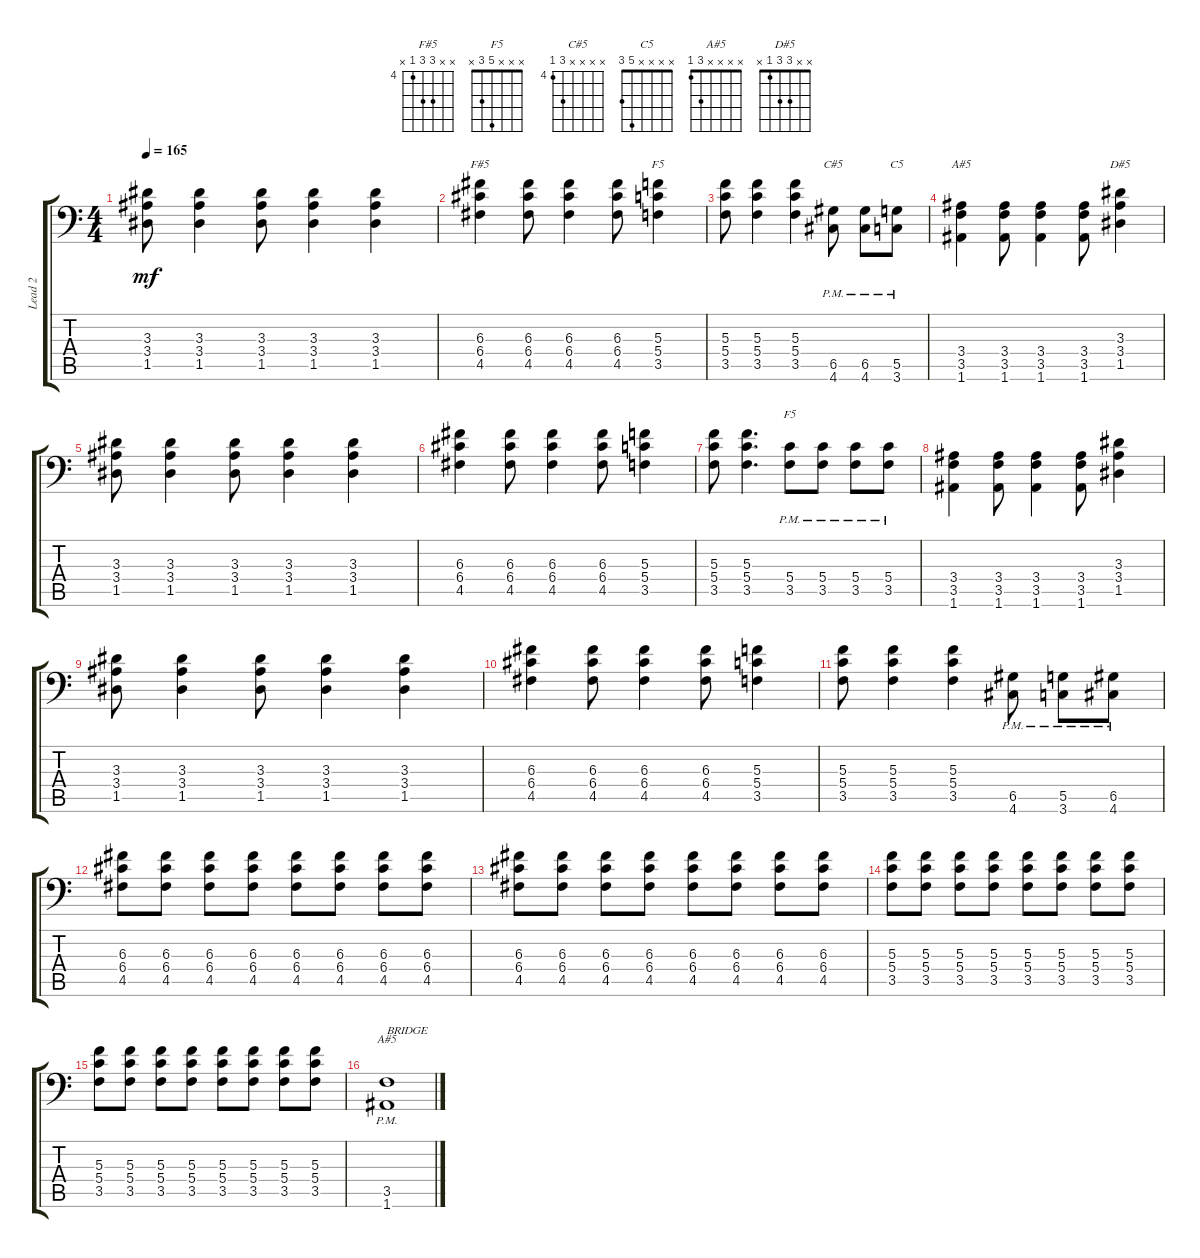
\track ("Lead 2" "Lead 2") {instrument overdrivenguitar}
\staff {score tabs}
\tuning (A3 F3 C3 G2 D2 A1) {hide}
\chord ("F#5" x x 6 6 4 x) {firstfret 4}
\chord ("F5" x x 5 5 3 x)
\chord ("C#5" x x x x 6 4) {firstfret 4}
\chord ("C5" x x x x 5 3)
\chord ("A#5" x x x 3 3 1)
\chord ("D#5" x x 3 3 1 x)
\chord ("F5" x x x 5 3 x)
\chord ("A#5" x x x x 3 1)
\ts (4 4)
\tempo 165
\clef f4
\ks c
(3.3 3.4 1.5).8{dy mf} (3.3 3.4 1.5).4 (3.3 3.4 1.5).8 (3.3 3.4 1.5).4 (3.3 3.4 1.5).4 |
(6.3 6.4 4.5).4{ch "F#5"} (6.3 6.4 4.5).8 (6.3 6.4 4.5).4 (6.3 6.4 4.5).8 (5.3 5.4 3.5).4{ch "F5"} |
(5.3 5.4 3.5).8 (5.3 5.4 3.5).4 (5.3 5.4 3.5).4 (6.5{pm} 4.6{pm}).8{ch "C#5"} (6.5{pm} 4.6{pm}).8 (5.5{pm} 3.6{pm}).8{ch "C5"} |
(3.4 3.5 1.6).4{ch "A#5"} (3.4 3.5 1.6).8 (3.4 3.5 1.6).4 (3.4 3.5 1.6).8 (3.3 3.4 1.5).4{ch "D#5"} |
(3.3 3.4 1.5).8 (3.3 3.4 1.5).4 (3.3 3.4 1.5).8 (3.3 3.4 1.5).4 (3.3 3.4 1.5).4 |
(6.3 6.4 4.5).4 (6.3 6.4 4.5).8 (6.3 6.4 4.5).4 (6.3 6.4 4.5).8 (5.3 5.4 3.5).4 |
(5.3 5.4 3.5).8 (5.3 5.4 3.5).4{d} (5.4{pm} 3.5{pm}).8{ch "F5"} (5.4{pm} 3.5{pm}).8 (5.4{pm} 3.5{pm}).8 (5.4{pm} 3.5{pm}).8 |
(3.4 3.5 1.6).4 (3.4 3.5 1.6).8 (3.4 3.5 1.6).4 (3.4 3.5 1.6).8 (3.3 3.4 1.5).4 |
(3.3 3.4 1.5).8 (3.3 3.4 1.5).4 (3.3 3.4 1.5).8 (3.3 3.4 1.5).4 (3.3 3.4 1.5).4 |
(6.3 6.4 4.5).4 (6.3 6.4 4.5).8 (6.3 6.4 4.5).4 (6.3 6.4 4.5).8 (5.3 5.4 3.5).4 |
(5.3 5.4 3.5).8 (5.3 5.4 3.5).4 (5.3 5.4 3.5).4 (6.5{pm} 4.6{pm}).8 (5.5{pm} 3.6{pm}).8 (6.5{pm} 4.6{pm}).8 |
(6.3 6.4 4.5).8 (6.3 6.4 4.5).8 (6.3 6.4 4.5).8 (6.3 6.4 4.5).8 (6.3 6.4 4.5).8 (6.3 6.4 4.5).8 (6.3 6.4 4.5).8 (6.3 6.4 4.5).8 |
(6.3 6.4 4.5).8 (6.3 6.4 4.5).8 (6.3 6.4 4.5).8 (6.3 6.4 4.5).8 (6.3 6.4 4.5).8 (6.3 6.4 4.5).8 (6.3 6.4 4.5).8 (6.3 6.4 4.5).8 |
(5.3 5.4 3.5).8 (5.3 5.4 3.5).8 (5.3 5.4 3.5).8 (5.3 5.4 3.5).8 (5.3 5.4 3.5).8 (5.3 5.4 3.5).8 (5.3 5.4 3.5).8 (5.3 5.4 3.5).8 |
(5.3 5.4 3.5).8 (5.3 5.4 3.5).8 (5.3 5.4 3.5).8 (5.3 5.4 3.5).8 (5.3 5.4 3.5).8 (5.3 5.4 3.5).8 (5.3 5.4 3.5).8 (5.3 5.4 3.5).8 |
(3.5{pm} 1.6{pm}).1{ch "A#5" txt "BRIDGE"}
